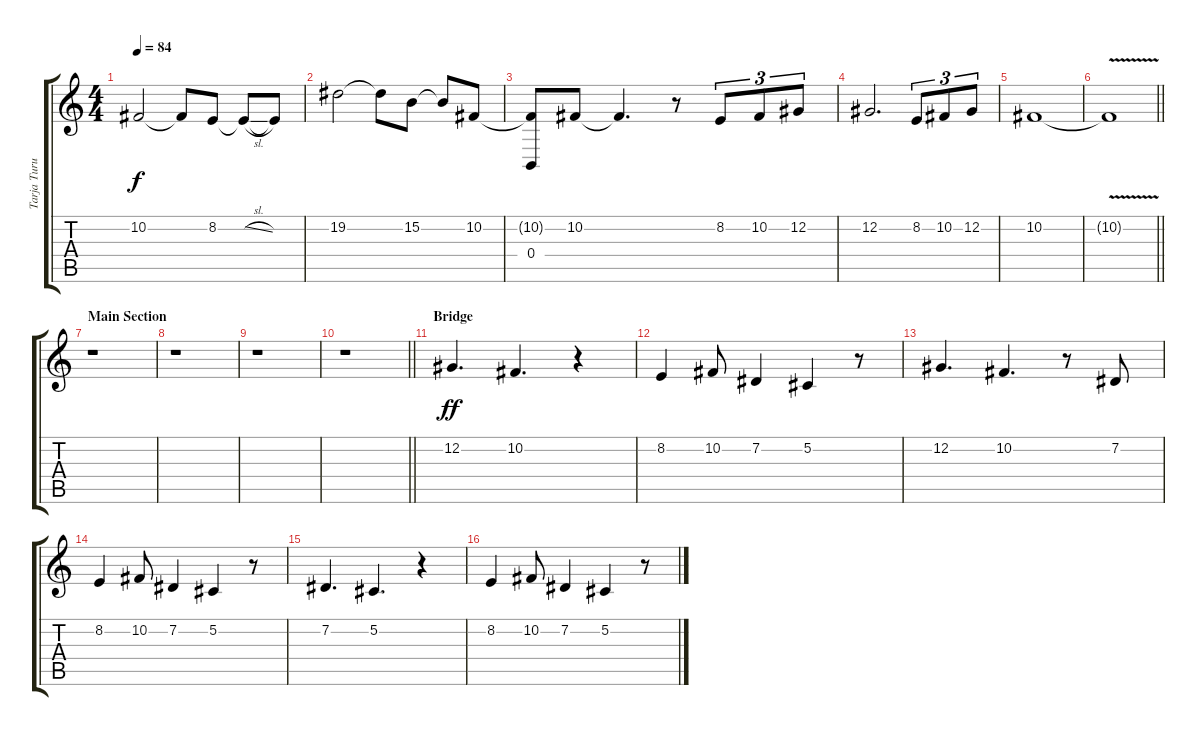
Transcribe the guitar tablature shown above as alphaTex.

\track ("Tarja Turunen" "Tarja Turu") {instrument voiceoohs}
\staff {score tabs}
\tuning (Db4 Ab3 E3 B2 Gb2 Db2) {hide}
\ts (4 4)
\tempo 84
\clef g2
\ks c
10.2.2{dy f} 10.2{t}.8 8.2.8 8.2{sl t}.8 8.2{t}.8 |
19.2.2 19.2{t}.8 15.2.8 15.2{t}.8 10.2.8 |
(10.2{t} 0.4).8 10.2.8 10.2{t}.4{d} r.8 8.2.8{tu (3 2)} 10.2.8{tu (3 2)} 12.2.8{tu (3 2)} |
12.2.2{d} 8.2.8{tu (3 2)} 10.2.8{tu (3 2)} 12.2.8{tu (3 2)} |
10.2.1 |
\barLineRight lightlight
10.2{v t}.1 |
\section ("" "Main Section")
r.1 |
r.1 |
r.1 |
\barLineRight lightlight
r.1 |
\section ("" "Bridge")
12.2.4{d dy ff instrument voiceoohs} 10.2.4{d} r.4 |
8.2.4 10.2.8 7.2.4 5.2.4 r.8 |
12.2.4{d} 10.2.4{d} r.8 7.2.8 |
8.2.4 10.2.8 7.2.4 5.2.4 r.8 |
7.2.4{d} 5.2.4{d} r.4 |
8.2.4 10.2.8 7.2.4 5.2.4 r.8
